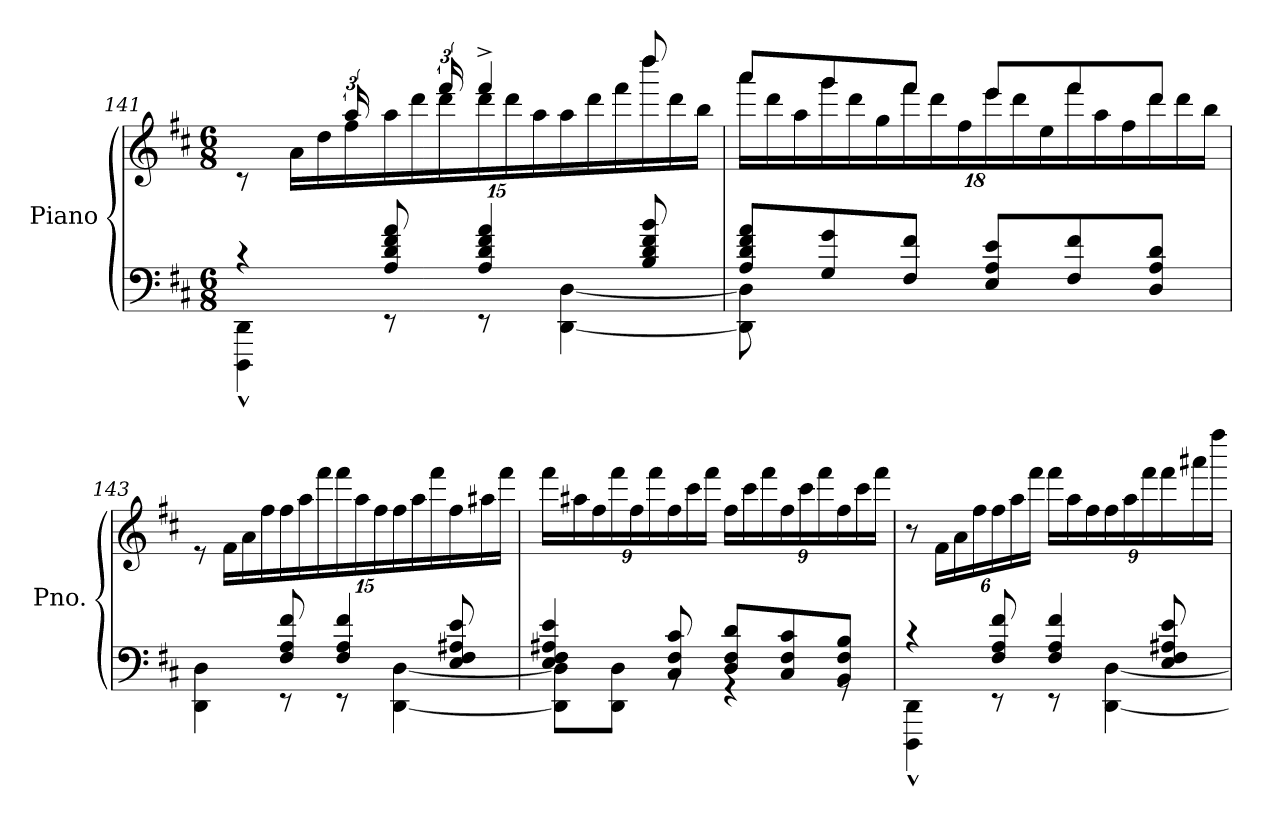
**kern	**kern
*part1	*part1
*staff2	*staff1
*I"Piano	*
*I'Pno.	*
!!LO:PB:g=z
*clefF4	*clefG2
*k[f#c#]	*k[f#c#]
*D:	*D:
*M6/8	*M6/8
=141	=141
*^	*^
4rc	4DDD\^^ 4DD\^^	8ryy	8rc
*	*	*	*Xbrackettup
.	.	24raayy	24a\LL
.	.	24raayy	24dd\
.	.	24aa/	24ff#\
*	*	*brackettup	*Xbrackettup
8A/ 8d/ 8f#/ 8a/	8rEE	24ryy	24aa\
.	.	24ryy	24ddd\
.	.	24fff#/	24ddd\
4A/ 4d/ 4f#/ 4a/	8rEE	4fff#^/	24ddd\
.	.	.	24ddd\
.	.	.	24aa\
.	[4DD\ [4D\	.	24aa\
.	.	.	24ddd\
.	.	.	24fff#\
8B/ 8d/ 8f#/ 8b/	.	8dddd/	24dddd\
.	.	.	24ddd\
.	.	.	24bb\JJ
=142	=142	=142	=142
8A/ 8d/ 8f#/ 8a/L	8DD\] 8D\]	8aaa/L	24aaa\LL
.	.	.	24ddd\
.	.	.	24aa\
8G/ 8g/	2ryy	8ggg/	24ggg\
.	.	.	24ddd\
.	.	.	24gg\
8F#/ 8f#/J	.	8fff#/J	24fff#\
.	.	.	24ddd\
.	.	.	24ff#\
8E/ 8A/ 8e/L	.	8eee/L	24eee\
.	.	.	24ddd\
.	.	.	24ee\
8F#/ 8f#/	.	8fff#/	24fff#\
.	.	.	24aa\
.	.	.	24ff#\
8D/ 8A/ 8d/J	8ryy	8ddd/J	24ddd\
.	.	.	24ddd\
.	.	.	24bb\JJ
!!LO:LB:g=z	!!
=143	=143	=143	=143
4ryy	4DD\ 4D\	2.ryy	8r
.	.	.	24f#\LL
.	.	.	24a\
.	.	.	24ff#\
8F#/ 8A/ 8f#/	8rEE	.	24ff#\
.	.	.	24aa\
.	.	.	24fff#\
4F#/ 4A/ 4f#/	8rEE	.	24fff#\
.	.	.	24aa\
.	.	.	24ff#\
.	[4DD\ [4D\	.	24ff#\
.	.	.	24aa\
.	.	.	24fff#\
*	*	*8va	*
8E/ 8F#/ 8A#X/ 8e/	.	.	24fff#\
.	.	.	24aaa#X\
.	.	.	24ffff#\JJ
*	*	*v	*v
=144	=144	=144
4E/ 4F#/ 4A#X/ 4e/	8DD\] 8D\]L	24ffff#\LL
.	.	24aaa#X\
.	.	24fff#\
*	*	*X8va
.	8DD\ 8D\J	24fff#\
.	.	24ff#\
.	.	24fff#\
8C#/ 8F#/ 8c#/	8rBB	24ff#\
.	.	24ccc#\
.	.	24fff#\JJ
8D/ 8F#/ 8d/L	4rGG	24ff#\LL
.	.	24ccc#\
.	.	24fff#\
8C#/ 8F#/ 8c#/	.	24ff#\
.	.	24ccc#\
.	.	24fff#\
8BB/ 8F#/ 8B/J	8rGG	24ff#\
.	.	24ccc#\
.	.	24fff#\JJ
!!LO:LB:g=z
=145	=145	=145
4rc	4DDD\^^ 4DD\^^	8r
.	.	24f#\LL
.	.	24a\
.	.	24ff#\
8F#/ 8A/ 8f#/	8rEE	24ff#\
.	.	24aa\
.	.	24fff#\JJ
4F#/ 4A/ 4f#/	8rEE	24fff#\LL
.	.	24aa\
.	.	24ff#\
.	[4DD\ [4D\	24ff#\
.	.	24aa\
.	.	24fff#\
8E/ 8F#/ 8A#X/ 8e/	.	24fff#\
.	.	24aaa#X\
.	.	24ffff#\JJ
*v	*v	*
=	=
*-	*-
